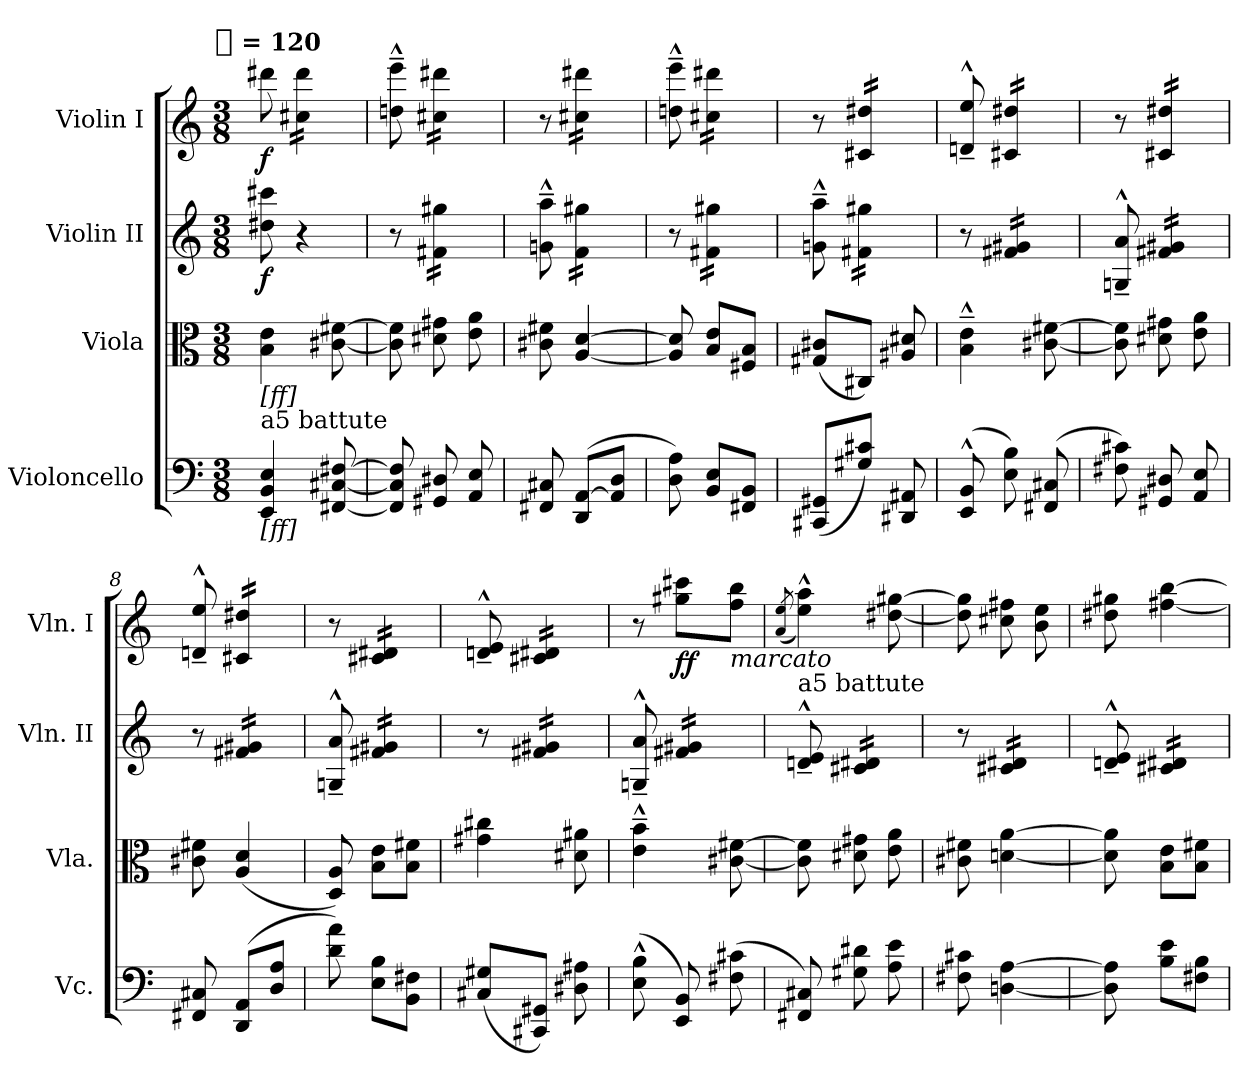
**kern	**kern	**kern	**dynam	**kern	**dynam
*part4	*part3	*part2	*part2	*part1	*part1
*staff4	*staff3	*staff2	*staff2	*staff1	*staff1
*I"Violoncello	*I"Viola	*I"Violin II	*	*I"Violin I	*
*I'Vc.	*I'Vla.	*I'Vln. II	*	*I'Vln. I	*
*clefF4	*clefC3	*clefG2	*	*clefG2	*
*k[]	*k[]	*k[]	*	*k[]	*
*C:	*C:	*C:	*	*C:	*
!!LO:TX:omd:t=[quarter] = 120
*M3/8	*M3/8	*M3/8	*	*M3/8	*
*MM120	*MM120	*MM120	*	*MM120	*
=1	=1	=1	=1	=1	=1
!	!LO:TX:b:t=[ff]	!	!	!	!
!LO:TX:b:t=[ff]	!	!	!	!	!
!LO:TX:a:t=a5 battute	!	!	!	!	!
4EE 4BB 4E	4B 4e	8dd#X 8ccc#X	f	8ddd#X	f
*	*	*	*	*tremolo	*
.	.	4r	.	16cc#X 16ddd#LL	.
.	.	.	.	16cc#X 16ddd#	.
[8FF#X [8C#X [8F#X	[8c#X [8f#X	.	.	16cc#X 16ddd#	.
.	.	.	.	16cc#X 16ddd#JJ	.
*	*	*	*	*Xtremolo	*
=2	=2	=2	=2	=2	=2
8FF#] 8C#] 8F#]	8c#] 8f#]	8r	.	8ddn~^^ 8eee~^^	.
*	*	*tremolo	*	*	*
*	*	*	*	*tremolo	*
8GG#X 8D#X	8d#X 8g#X	16f#X 16gg#XLL	.	16cc#X 16ddd#XLL	.
.	.	16f#X 16gg#X	.	16cc#X 16ddd#X	.
8AA 8E	8e 8a	16f#X 16gg#X	.	16cc#X 16ddd#X	.
.	.	16f#X 16gg#XJJ	.	16cc#X 16ddd#XJJ	.
*	*	*Xtremolo	*	*	*
=3	=3	=3	=3	=3	=3
8FF#X 8C#X	8c#X 8f#X	8gn~^^ 8aa~^^	.	8r	.
*	*	*tremolo	*	*	*
(8DD [8AAL	[4A [4d	16f 16gg#XLL	.	16cc#X 16ddd#XLL	.
.	.	16f 16gg#X	.	16cc#X 16ddd#X	.
8AA] 8DJ	.	16f 16gg#X	.	16cc#X 16ddd#X	.
.	.	16f 16gg#XJJ	.	16cc#X 16ddd#XJJ	.
*	*	*	*	*Xtremolo	*
=4	=4	=4	=4	=4	=4
8D 8A)	8A] 8d]	8r	.	8ddn~^^ 8eee~^^	.
*	*	*	*	*tremolo	*
8BB 8EL	8B 8eL	16f#X 16gg#XLL	.	16cc#X 16ddd#XLL	.
.	.	16f#X 16gg#X	.	16cc#X 16ddd#X	.
8FF#X 8BBJ	8F#X 8BJ	16f#X 16gg#X	.	16cc#X 16ddd#X	.
.	.	16f#X 16gg#XJJ	.	16cc#X 16ddd#XJJ	.
*	*	*Xtremolo	*	*	*
=5	=5	=5	=5	=5	=5
(8CC#X 8GG#XL	(8G#X 8c#XL	8gn~^^ 8aa~^^	.	8r	.
*	*	*tremolo	*	*	*
8G#X 8c#XJ)	8C#XJ)	16f#X 16gg#XLL	.	16c#X 16dd#XLL	.
.	.	16f#X 16gg#X	.	16c#X 16dd#X	.
8DD#X 8AA#X	8A#X 8d#X	16f#X 16gg#X	.	16c#X 16dd#X	.
.	.	16f#X 16gg#XJJ	.	16c#X 16dd#XJJ	.
*	*	*	*	*Xtremolo	*
=6	=6	=6	=6	=6	=6
(8EE^^ 8BB^^	4B~^^ 4e~^^	8r	.	8dn~^^ 8ee~^^	.
*	*	*	*	*tremolo	*
8E 8B)	.	16f#X 16g#XLL	.	16c#X 16dd#XLL	.
.	.	16f#X 16g#X	.	16c#X 16dd#X	.
(8FF#X 8C#X	[8c#X [8f#X	16f#X 16g#X	.	16c#X 16dd#X	.
.	.	16f#X 16g#XJJ	.	16c#X 16dd#XJJ	.
*	*	*Xtremolo	*	*	*
=7	=7	=7	=7	=7	=7
8F#X 8c#X)	8c#] 8f#]	8Gn~^^ 8a~^^	.	8r	.
*	*	*tremolo	*	*	*
8GG#X 8D#X	8d#X 8g#X	16f#X 16g#XLL	.	16c#X 16dd#XLL	.
.	.	16f#X 16g#X	.	16c#X 16dd#X	.
8AA 8E	8e 8a	16f#X 16g#X	.	16c#X 16dd#X	.
.	.	16f#X 16g#XJJ	.	16c#X 16dd#XJJ	.
*	*	*	*	*Xtremolo	*
=8	=8	=8	=8	=8	=8
8FF#X 8C#X	8c#X 8f#X	8r	.	8dn~^^ 8ee~^^	.
*	*	*	*	*tremolo	*
(8DD 8AAL	(4A 4d	16f#X 16g#XLL	.	16c#X 16dd#XLL	.
.	.	16f#X 16g#X	.	16c#X 16dd#X	.
8D 8AJ	.	16f#X 16g#X	.	16c#X 16dd#X	.
.	.	16f#X 16g#XJJ	.	16c#X 16dd#XJJ	.
*	*	*Xtremolo	*	*	*
=9	=9	=9	=9	=9	=9
8d 8a)	8D 8A)	8Gn~^^ 8a~^^	.	8r	.
*	*	*tremolo	*	*	*
8E 8BL	8B 8eL	16f#X 16g#XLL	.	16c#X 16d#XLL	.
.	.	16f#X 16g#X	.	16c#X 16d#X	.
8BB 8F#XJ	8B 8f#XJ	16f#X 16g#X	.	16c#X 16d#X	.
.	.	16f#X 16g#XJJ	.	16c#X 16d#XJJ	.
*	*	*	*	*Xtremolo	*
=10	=10	=10	=10	=10	=10
(8C#X 8G#XL	4g#X 4cc#X	8r	.	8dn~^^ 8e~^^	.
*	*	*	*	*tremolo	*
8CC#X 8GG#XJ)	.	16f#X 16g#XLL	.	16c#X 16d#XLL	.
.	.	16f#X 16g#X	.	16c#X 16d#X	.
8D#X 8A#X	8d#X 8a#X	16f#X 16g#X	.	16c#X 16d#X	.
.	.	16f#X 16g#XJJ	.	16c#X 16d#XJJ	.
*	*	*	*	*Xtremolo	*
*	*	*Xtremolo	*	*	*
=11	=11	=11	=11	=11	=11
(8E^^ 8B^^	4e~^^ 4b~^^	8Gn~^^ 8a~^^	.	8r	.
*	*	*tremolo	*	*	*
8EE 8BB)	.	16f#X 16g#XLL	.	8gg#X 8ccc#XL	ff
.	.	16f#X 16g#X	.	.	.
!	!	!	!	!LO:TX:b:i:t=marcato	!
(8F#X 8c#X	[8c#X [8f#X	16f#X 16g#X	.	8ff 8bbJ	.
.	.	16f#X 16g#XJJ	.	.	.
*	*	*Xtremolo	*	*	*
=12	=12	=12	=12	=12	=12
.	.	.	.	(8qa/ 8qee/	.
!	!	!	!	!LO:TX:b:t=a5 battute	!
8FF#X 8C#X)	8c#] 8f#]	8dn~^^ 8e~^^	.	4ee^^ 4aa^^)	.
*	*	*tremolo	*	*	*
8G#X 8d#X	8d#X 8g#X	16c#X 16d#XLL	.	.	.
.	.	16c#X 16d#X	.	.	.
8A 8e	8e 8a	16c#X 16d#X	.	[8dd#X [8gg#X	.
.	.	16c#X 16d#XJJ	.	.	.
=13	=13	=13	=13	=13	=13
8F#X 8c#X	8c#X 8f#X	8r	.	8dd#] 8gg#]	.
[4Dn [4A	[4dn [4a	16c#X 16d#XLL	.	8cc#X 8ff#X	.
.	.	16c#X 16d#X	.	.	.
.	.	16c#X 16d#X	.	8b 8ee	.
.	.	16c#X 16d#XJJ	.	.	.
*	*	*Xtremolo	*	*	*
=14	=14	=14	=14	=14	=14
8D] 8A]	8d] 8a]	8dn~^^ 8e~^^	.	8dd#X 8gg#X	.
*	*	*tremolo	*	*	*
8B 8eL	8B 8eL	16c#X 16d#XLL	.	[4ff#X [4bb	.
.	.	16c#X 16d#X	.	.	.
8F#X 8BJ	8B 8f#XJ	16c#X 16d#X	.	.	.
.	.	16c#X 16d#XJJ	.	.	.
*	*	*Xtremolo	*	*	*
=	=	=	=	=	=
*-	*-	*-	*-	*-	*-
